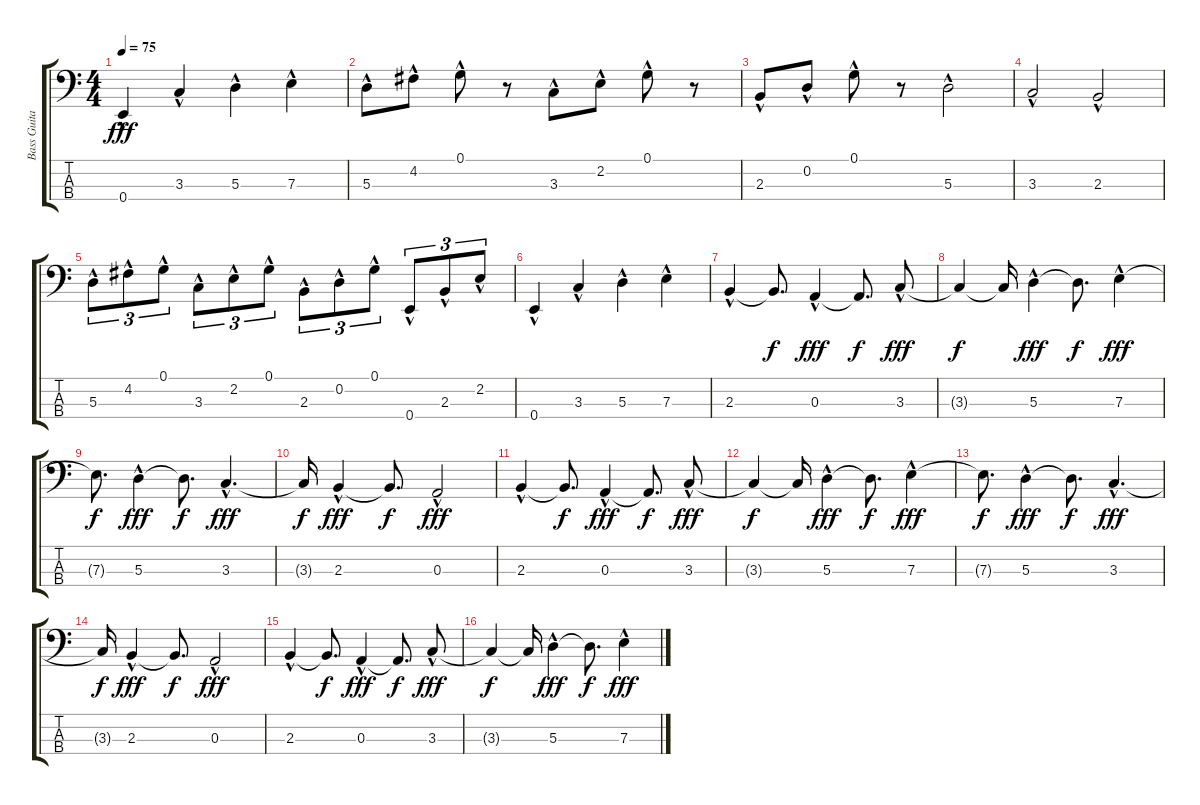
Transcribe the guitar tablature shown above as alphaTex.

\track ("Bass Guitar" "Bass Guita") {instrument electricbasspick}
\staff {score tabs}
\tuning (G2 D2 A1 E1) {hide}
\ts (4 4)
\tempo 75
\clef f4
\ks c
0.4{hac}.4{dy fff} 3.3{hac}.4 5.3{hac}.4 7.3{hac}.4 |
5.3{hac}.8 4.2{hac}.8 0.1{hac}.8 r.8 3.3{hac}.8 2.2{hac}.8 0.1{hac}.8 r.8 |
2.3{hac}.8 0.2{hac}.8 0.1{hac}.8 r.8 5.3{hac}.2 |
3.3{hac}.2 2.3{hac}.2 |
5.3{hac}.8{tu (3 2)} 4.2{hac}.8{tu (3 2)} 0.1{hac}.8{tu (3 2)} 3.3{hac}.8{tu (3 2)} 2.2{hac}.8{tu (3 2)} 0.1{hac}.8{tu (3 2)} 2.3{hac}.8{tu (3 2)} 0.2{hac}.8{tu (3 2)} 0.1{hac}.8{tu (3 2)} 0.4{hac}.8{tu (3 2)} 2.3{hac}.8{tu (3 2)} 2.2{hac}.8{tu (3 2)} |
0.4{hac}.4 3.3{hac}.4 5.3{hac}.4 7.3{hac}.4 |
2.3{hac}.4 2.3{t}.8{d dy f} 0.3{hac}.4{dy fff} 0.3{t}.8{d dy f} 3.3{hac}.8{dy fff} |
3.3{t}.4{dy f} 3.3{t}.16 5.3{hac}.4{dy fff} 5.3{t}.8{d dy f} 7.3{hac}.4{dy fff} |
7.3{t}.8{d dy f} 5.3{hac}.4{dy fff} 5.3{t}.8{d dy f} 3.3{hac}.4{d dy fff} |
3.3{t}.16{dy f} 2.3{hac}.4{dy fff} 2.3{t}.8{d dy f} 0.3{hac}.2{dy fff} |
2.3{hac}.4 2.3{t}.8{d dy f} 0.3{hac}.4{dy fff} 0.3{t}.8{d dy f} 3.3{hac}.8{dy fff} |
3.3{t}.4{dy f} 3.3{t}.16 5.3{hac}.4{dy fff} 5.3{t}.8{d dy f} 7.3{hac}.4{dy fff} |
7.3{t}.8{d dy f} 5.3{hac}.4{dy fff} 5.3{t}.8{d dy f} 3.3{hac}.4{d dy fff} |
3.3{t}.16{dy f} 2.3{hac}.4{dy fff} 2.3{t}.8{d dy f} 0.3{hac}.2{dy fff} |
2.3{hac}.4 2.3{t}.8{d dy f} 0.3{hac}.4{dy fff} 0.3{t}.8{d dy f} 3.3{hac}.8{dy fff} |
3.3{t}.4{dy f} 3.3{t}.16 5.3{hac}.4{dy fff} 5.3{t}.8{d dy f} 7.3{hac}.4{dy fff}
